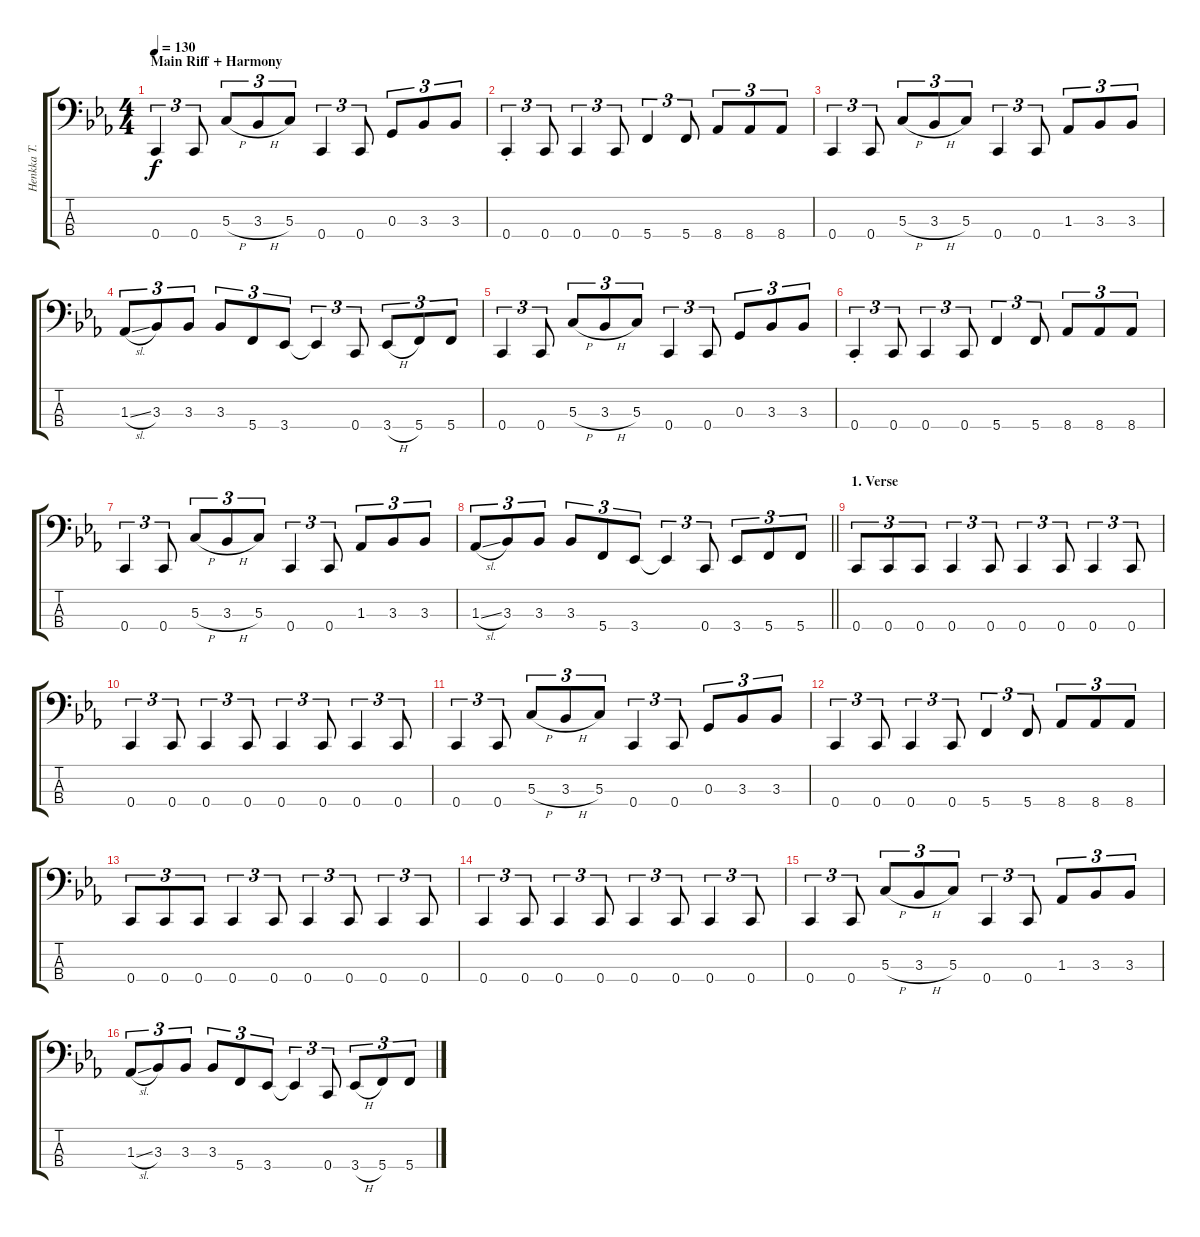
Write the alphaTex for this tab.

\track ("Henkka T. Blacksmith" "Henkka T. ") {instrument electricbasspick}
\staff {score tabs}
\tuning (F2 C2 G1 C1) {hide}
\ts (4 4)
\section ("" "Main Riff + Harmony")
\tempo 130
\clef f4
\ks eb
0.4.4{tu (3 2) dy f} 0.4.8{tu (3 2)} 5.3{h}.8{tu (3 2)} 3.3{h}.8{tu (3 2)} 5.3.8{tu (3 2)} 0.4.4{tu (3 2)} 0.4.8{tu (3 2)} 0.3.8{tu (3 2)} 3.3.8{tu (3 2)} 3.3.8{tu (3 2)} |
0.4{st}.4{tu (3 2)} 0.4.8{tu (3 2)} 0.4.4{tu (3 2)} 0.4.8{tu (3 2)} 5.4.4{tu (3 2)} 5.4.8{tu (3 2)} 8.4.8{tu (3 2)} 8.4.8{tu (3 2)} 8.4.8{tu (3 2)} |
0.4.4{tu (3 2)} 0.4.8{tu (3 2)} 5.3{h}.8{tu (3 2)} 3.3{h}.8{tu (3 2)} 5.3.8{tu (3 2)} 0.4.4{tu (3 2)} 0.4.8{tu (3 2)} 1.3.8{tu (3 2)} 3.3.8{tu (3 2)} 3.3.8{tu (3 2)} |
1.3{sl}.8{tu (3 2)} 3.3.8{tu (3 2)} 3.3.8{tu (3 2)} 3.3.8{tu (3 2)} 5.4.8{tu (3 2)} 3.4.8{tu (3 2)} 3.4{t}.4{tu (3 2)} 0.4.8{tu (3 2)} 3.4{h}.8{tu (3 2)} 5.4.8{tu (3 2)} 5.4.8{tu (3 2)} |
0.4.4{tu (3 2)} 0.4.8{tu (3 2)} 5.3{h}.8{tu (3 2)} 3.3{h}.8{tu (3 2)} 5.3.8{tu (3 2)} 0.4.4{tu (3 2)} 0.4.8{tu (3 2)} 0.3.8{tu (3 2)} 3.3.8{tu (3 2)} 3.3.8{tu (3 2)} |
0.4{st}.4{tu (3 2)} 0.4.8{tu (3 2)} 0.4.4{tu (3 2)} 0.4.8{tu (3 2)} 5.4.4{tu (3 2)} 5.4.8{tu (3 2)} 8.4.8{tu (3 2)} 8.4.8{tu (3 2)} 8.4.8{tu (3 2)} |
0.4.4{tu (3 2)} 0.4.8{tu (3 2)} 5.3{h}.8{tu (3 2)} 3.3{h}.8{tu (3 2)} 5.3.8{tu (3 2)} 0.4.4{tu (3 2)} 0.4.8{tu (3 2)} 1.3.8{tu (3 2)} 3.3.8{tu (3 2)} 3.3.8{tu (3 2)} |
\barLineRight lightlight
1.3{sl}.8{tu (3 2)} 3.3.8{tu (3 2)} 3.3.8{tu (3 2)} 3.3.8{tu (3 2)} 5.4.8{tu (3 2)} 3.4.8{tu (3 2)} 3.4{t}.4{tu (3 2)} 0.4.8{tu (3 2)} 3.4.8{tu (3 2)} 5.4.8{tu (3 2)} 5.4.8{tu (3 2)} |
\section ("" "1. Verse")
0.4.8{tu (3 2)} 0.4.8{tu (3 2)} 0.4.8{tu (3 2)} 0.4.4{tu (3 2)} 0.4.8{tu (3 2)} 0.4.4{tu (3 2)} 0.4.8{tu (3 2)} 0.4.4{tu (3 2)} 0.4.8{tu (3 2)} |
0.4.4{tu (3 2)} 0.4.8{tu (3 2)} 0.4.4{tu (3 2)} 0.4.8{tu (3 2)} 0.4.4{tu (3 2)} 0.4.8{tu (3 2)} 0.4.4{tu (3 2)} 0.4.8{tu (3 2)} |
0.4.4{tu (3 2)} 0.4.8{tu (3 2)} 5.3{h}.8{tu (3 2)} 3.3{h}.8{tu (3 2)} 5.3.8{tu (3 2)} 0.4.4{tu (3 2)} 0.4.8{tu (3 2)} 0.3.8{tu (3 2)} 3.3.8{tu (3 2)} 3.3.8{tu (3 2)} |
0.4.4{tu (3 2)} 0.4.8{tu (3 2)} 0.4.4{tu (3 2)} 0.4.8{tu (3 2)} 5.4.4{tu (3 2)} 5.4.8{tu (3 2)} 8.4.8{tu (3 2)} 8.4.8{tu (3 2)} 8.4.8{tu (3 2)} |
0.4.8{tu (3 2)} 0.4.8{tu (3 2)} 0.4.8{tu (3 2)} 0.4.4{tu (3 2)} 0.4.8{tu (3 2)} 0.4.4{tu (3 2)} 0.4.8{tu (3 2)} 0.4.4{tu (3 2)} 0.4.8{tu (3 2)} |
0.4.4{tu (3 2)} 0.4.8{tu (3 2)} 0.4.4{tu (3 2)} 0.4.8{tu (3 2)} 0.4.4{tu (3 2)} 0.4.8{tu (3 2)} 0.4.4{tu (3 2)} 0.4.8{tu (3 2)} |
0.4.4{tu (3 2)} 0.4.8{tu (3 2)} 5.3{h}.8{tu (3 2)} 3.3{h}.8{tu (3 2)} 5.3.8{tu (3 2)} 0.4.4{tu (3 2)} 0.4.8{tu (3 2)} 1.3.8{tu (3 2)} 3.3.8{tu (3 2)} 3.3.8{tu (3 2)} |
1.3{sl}.8{tu (3 2)} 3.3.8{tu (3 2)} 3.3.8{tu (3 2)} 3.3.8{tu (3 2)} 5.4.8{tu (3 2)} 3.4.8{tu (3 2)} 3.4{t}.4{tu (3 2)} 0.4.8{tu (3 2)} 3.4{h}.8{tu (3 2)} 5.4.8{tu (3 2)} 5.4.8{tu (3 2)}
